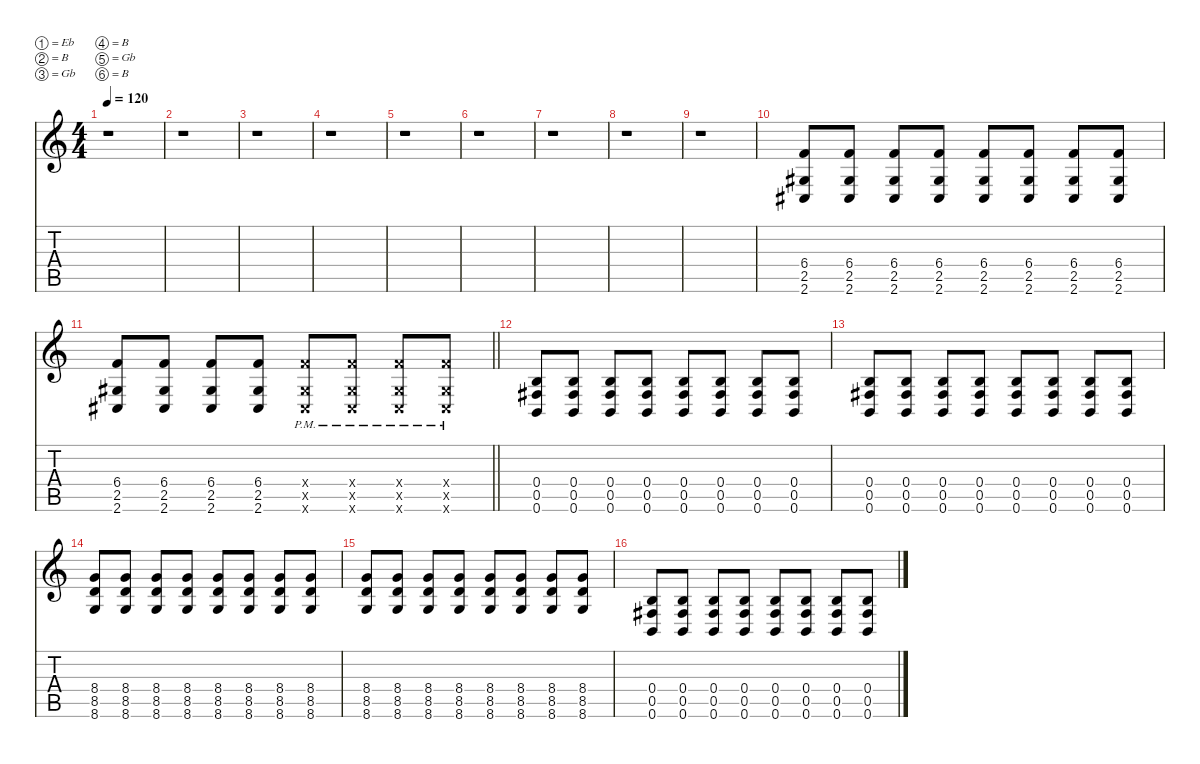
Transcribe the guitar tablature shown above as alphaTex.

\defaultSystemsLayout 4
\hideDynamics
\bracketExtendMode nobrackets
\singleTrackTrackNamePolicy hidden
\multiTrackTrackNamePolicy hidden
\firstSystemTrackNameMode fullname
\firstSystemTrackNameOrientation horizontal
\otherSystemsTrackNameOrientation horizontal
\track ("Rhythm Guitar" "dist.guit.") {instrument distortionguitar}
\staff {score tabs}
\tuning (Eb4 B3 Gb3 B2 Gb2 B1)
\ts (4 4)
\tempo 120
\clef g2
\ks c
r.1{dy f beam Down} |
r.1{beam Down} |
r.1{beam Down} |
r.1{beam Down} |
r.1{beam Down} |
r.1{beam Down} |
r.1{beam Down} |
r.1{beam Down} |
r.1{beam Down} |
(6.4 2.5{acc #} 2.6{acc #}).8{beam Up} (6.4 2.5{acc #} 2.6{acc #}).8{beam Up} (6.4 2.5{acc #} 2.6{acc #}).8{beam Up} (6.4 2.5{acc #} 2.6{acc #}).8{beam Up} (6.4 2.5{acc #} 2.6{acc #}).8{beam Up} (6.4 2.5{acc #} 2.6{acc #}).8{beam Up} (6.4 2.5{acc #} 2.6{acc #}).8{beam Up} (6.4 2.5{acc #} 2.6{acc #}).8{beam Up} |
\barLineRight lightlight
(6.4 2.5{acc #} 2.6{acc #}).8{beam Up} (6.4 2.5{acc #} 2.6{acc #}).8{beam Up} (6.4 2.5{acc #} 2.6{acc #}).8{beam Up} (6.4 2.5{acc #} 2.6{acc #}).8{beam Up} (6.4{pm x} 2.5{pm x acc #} 2.6{pm x acc #}).8{beam Up} (6.4{pm x} 2.5{pm x acc #} 2.6{pm x acc #}).8{beam Up} (6.4{pm x} 2.5{pm x acc #} 2.6{pm x acc #}).8{beam Up} (6.4{pm x} 2.5{pm x acc #} 2.6{pm x acc #}).8{beam Up} |
(0.4 0.5{acc #} 0.6).8{beam Up} (0.4 0.5{acc #} 0.6).8{beam Up} (0.4 0.5{acc #} 0.6).8{beam Up} (0.4 0.5{acc #} 0.6).8{beam Up} (0.4 0.5{acc #} 0.6).8{beam Up} (0.4 0.5{acc #} 0.6).8{beam Up} (0.4 0.5{acc #} 0.6).8{beam Up} (0.4 0.5{acc #} 0.6).8{beam Up} |
(0.4 0.5{acc #} 0.6).8{beam Up} (0.4 0.5{acc #} 0.6).8{beam Up} (0.4 0.5{acc #} 0.6).8{beam Up} (0.4 0.5{acc #} 0.6).8{beam Up} (0.4 0.5{acc #} 0.6).8{beam Up} (0.4 0.5{acc #} 0.6).8{beam Up} (0.4 0.5{acc #} 0.6).8{beam Up} (0.4 0.5{acc #} 0.6).8{beam Up} |
(8.4 8.5 8.6).8{beam Up} (8.4 8.5 8.6).8{beam Up} (8.4 8.5 8.6).8{beam Up} (8.4 8.5 8.6).8{beam Up} (8.4 8.5 8.6).8{beam Up} (8.4 8.5 8.6).8{beam Up} (8.4 8.5 8.6).8{beam Up} (8.4 8.5 8.6).8{beam Up} |
(8.4 8.5 8.6).8{beam Up} (8.4 8.5 8.6).8{beam Up} (8.4 8.5 8.6).8{beam Up} (8.4 8.5 8.6).8{beam Up} (8.4 8.5 8.6).8{beam Up} (8.4 8.5 8.6).8{beam Up} (8.4 8.5 8.6).8{beam Up} (8.4 8.5 8.6).8{beam Up} |
(0.4 0.5{acc #} 0.6).8{beam Up} (0.4 0.5{acc #} 0.6).8{beam Up} (0.4 0.5{acc #} 0.6).8{beam Up} (0.4 0.5{acc #} 0.6).8{beam Up} (0.4 0.5{acc #} 0.6).8{beam Up} (0.4 0.5{acc #} 0.6).8{beam Up} (0.4 0.5{acc #} 0.6).8{beam Up} (0.4 0.5{acc #} 0.6).8{beam Up}
